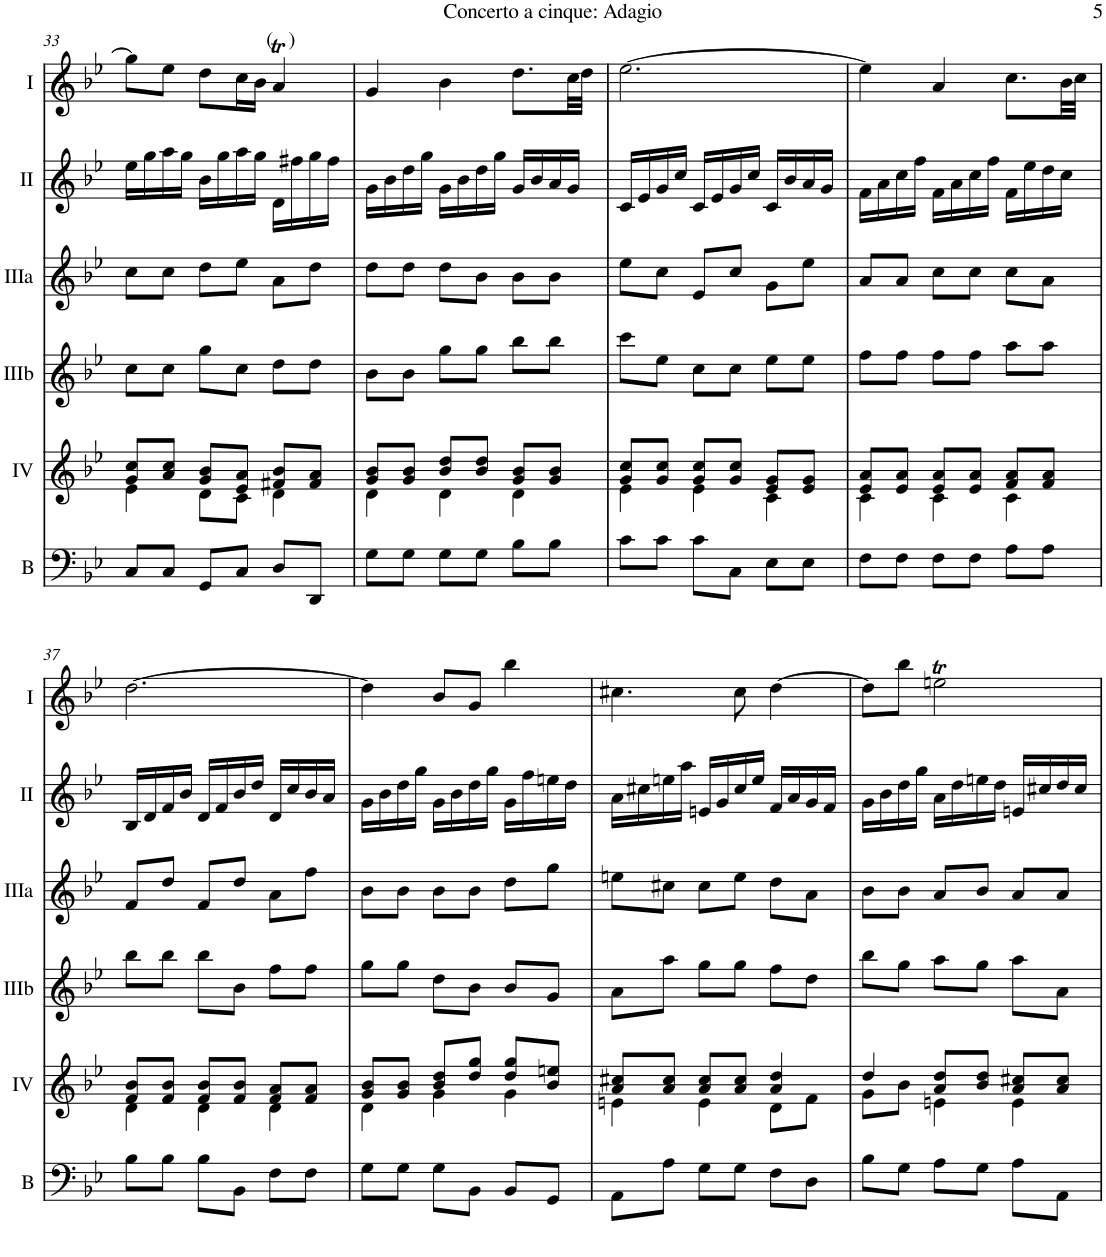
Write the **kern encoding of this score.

**kern	**kern	**kern	**kern	**kern	**kern
*part6	*part5	*part4	*part3	*part2	*part1
*staff6	*staff5	*staff4	*staff3	*staff2	*staff1
*I"Bass	*I"Acc. 4	*I"Acc. 3b	*I"Acc. 3a	*I"Acc. 2	*I"Acc. 1
*I'B	*	*	*	*	*
!!LO:PB:g=z
*clefF4	*clefG2	*clefG2	*clefG2	*clefG2	*clefG2
*Trd7c12	*	*Trd7c12	*	*	*
*k[b-e-]	*k[b-e-]	*k[b-e-]	*k[b-e-]	*k[b-e-]	*k[b-e-]
*M3/4	*M3/4	*M3/4	*M3/4	*M3/4	*M3/4
=33	=33	=33	=33	=33	=33
*	*^	*	*	*	*
8C/L	8g/ 8cc/L	4e-\	8cc\L	8cc\L	16ee-\LL	8gg\L]
.	.	.	.	.	16gg\	.
8C/J	8a/ 8cc/J	.	8cc\J	8cc\J	16aa\	8ee-\J
.	.	.	.	.	16gg\JJ	.
8GG/L	8g/ 8b-/L	8d\L	8gg\L	8dd\L	16b-\LL	8dd\L
.	.	.	.	.	16gg\	.
8C/J	8e-/ 8a/J	8c\J	8cc\J	8ee-\J	16aa\	16cc\L
.	.	.	.	.	16gg\JJ	16b-\JJ
!	!	!	!	!	!	!LO:TX:a:t=(   )
8D/L	8f#X/ 8b-/L	4d\	8dd\L	8a\L	16d\LL	4at/
.	.	.	.	.	16ff#X\	.
8DD/J	8f#/ 8a/J	.	8dd\J	8dd\J	16gg\	.
.	.	.	.	.	16ff#\JJ	.
=34	=34	=34	=34	=34	=34	=34
8G\L	8g/ 8b-/L	4d\	8b-\L	8dd\L	16g\LL	4g/
.	.	.	.	.	16b-\	.
8G\J	8g/ 8b-/J	.	8b-\J	8dd\J	16dd\	.
.	.	.	.	.	16gg\JJ	.
8G\L	8b-/ 8dd/L	4d\	8gg\L	8dd\L	16g\LL	4b-\
.	.	.	.	.	16b-\	.
8G\J	8b-/ 8dd/J	.	8gg\J	8b-\J	16dd\	.
.	.	.	.	.	16gg\JJ	.
8B-\L	8g/ 8b-/L	4d\	8bb-\L	8b-\L	16g/LL	8.dd\L
.	.	.	.	.	16b-/	.
8B-\J	8g/ 8b-/J	.	8bb-\J	8b-\J	16a/	.
.	.	.	.	.	16g/JJ	32cc\LL
.	.	.	.	.	.	32dd\JJJ
=35	=35	=35	=35	=35	=35	=35
8c\L	8g/ 8cc/L	4e-\	8ccc\L	8ee-\L	16c/LL	[2.ee-\
.	.	.	.	.	16e-/	.
8c\J	8g/ 8cc/J	.	8ee-\J	8cc\J	16g/	.
.	.	.	.	.	16cc/JJ	.
8c\L	8g/ 8cc/L	4e-\	8cc\L	8e-/L	16c/LL	.
.	.	.	.	.	16e-/	.
8C\J	8g/ 8cc/J	.	8cc\J	8cc/J	16g/	.
.	.	.	.	.	16cc/JJ	.
8E-\L	8e-/ 8g/L	4c\	8ee-\L	8g\L	16c/LL	.
.	.	.	.	.	16b-/	.
8E-\J	8e-/ 8g/J	.	8ee-\J	8ee-\J	16a/	.
.	.	.	.	.	16g/JJ	.
=36	=36	=36	=36	=36	=36	=36
8F\L	8e-/ 8a/L	4c\	8ff\L	8a/L	16f\LL	4ee-\]
.	.	.	.	.	16a\	.
8F\J	8e-/ 8a/J	.	8ff\J	8a/J	16cc\	.
.	.	.	.	.	16ff\JJ	.
8F\L	8e-/ 8a/L	4c\	8ff\L	8cc\L	16f\LL	4a/
.	.	.	.	.	16a\	.
8F\J	8e-/ 8a/J	.	8ff\J	8cc\J	16cc\	.
.	.	.	.	.	16ff\JJ	.
8A\L	8f/ 8a/L	4c\	8aa\L	8cc\L	16f\LL	8.cc\L
.	.	.	.	.	16ee-\	.
8A\J	8f/ 8a/J	.	8aa\J	8a\J	16dd\	.
.	.	.	.	.	16cc\JJ	32b-\LL
.	.	.	.	.	.	32cc\JJJ
!!LO:LB:g=z
=37	=37	=37	=37	=37	=37	=37
8B-\L	8f/ 8b-/L	4d\	8bb-\L	8f/L	16B-/LL	[2.dd\
.	.	.	.	.	16d/	.
8B-\J	8f/ 8b-/J	.	8bb-\J	8dd/J	16f/	.
.	.	.	.	.	16b-/JJ	.
8B-\L	8f/ 8b-/L	4d\	8bb-\L	8f/L	16d/LL	.
.	.	.	.	.	16f/	.
8BB-\J	8f/ 8b-/J	.	8b-\J	8dd/J	16b-/	.
.	.	.	.	.	16dd/JJ	.
8F\L	8f/ 8a/L	4d\	8ff\L	8a\L	16d/LL	.
.	.	.	.	.	16cc/	.
8F\J	8f/ 8a/J	.	8ff\J	8ff\J	16b-/	.
.	.	.	.	.	16a/JJ	.
=38	=38	=38	=38	=38	=38	=38
8G\L	8g/ 8b-/L	4d\	8gg\L	8b-\L	16g\LL	4dd\]
.	.	.	.	.	16b-\	.
8G\J	8g/ 8b-/J	.	8gg\J	8b-\J	16dd\	.
.	.	.	.	.	16gg\JJ	.
8G\L	8b-/ 8dd/L	4g\	8dd\L	8b-\L	16g\LL	8b-/L
.	.	.	.	.	16b-\	.
8BB-\J	8dd/ 8gg/J	.	8b-\J	8b-\J	16dd\	8g/J
.	.	.	.	.	16gg\JJ	.
8BB-/L	8dd/ 8gg/L	4g\	8b-/L	8dd\L	16g\LL	4bb-\
.	.	.	.	.	16ff\	.
8GG/J	8b-/ 8een/J	.	8g/J	8gg\J	16een\	.
.	.	.	.	.	16dd\JJ	.
=39	=39	=39	=39	=39	=39	=39
8AA\L	8a/ 8cc#X/L	4en\	8a\L	8een\L	16a\LL	4.cc#X\
.	.	.	.	.	16cc#X\	.
8A\J	8a/ 8cc#/J	.	8aa\J	8cc#X\J	16een\	.
.	.	.	.	.	16aa\JJ	.
8G\L	8a/ 8cc#/L	4e\	8gg\L	8cc#\L	16en/LL	.
.	.	.	.	.	16g/	.
8G\J	8a/ 8cc#/J	.	8gg\J	8ee\J	16cc#/	8cc#\
.	.	.	.	.	16ee/JJ	.
8F\L	4a/ 4dd/	8d\L	8ff\L	8dd\L	16f/LL	[4dd\
.	.	.	.	.	16a/	.
8D\J	.	8f\J	8dd\J	8a\J	16g/	.
.	.	.	.	.	16f/JJ	.
=40	=40	=40	=40	=40	=40	=40
8B-\L	4dd/	8g\L	8bb-\L	8b-\L	16g\LL	8dd\L]
.	.	.	.	.	16b-\	.
8G\J	.	8b-\J	8gg\J	8b-\J	16dd\	8bb-\J
.	.	.	.	.	16gg\JJ	.
8A\L	8a/ 8dd/L	4en\	8aa\L	8a/L	16a\LL	2eent\
.	.	.	.	.	16dd\	.
8G\J	8b-/ 8dd/J	.	8gg\J	8b-/J	16een\	.
.	.	.	.	.	16dd\JJ	.
8A\L	8a/ 8cc#X/L	4e\	8aa\L	8a/L	16en/LL	.
.	.	.	.	.	16cc#X/	.
8AA\J	8a/ 8cc#/J	.	8a\J	8a/J	16dd/	.
.	.	.	.	.	16cc#/JJ	.
*	*v	*v	*	*	*	*
=	=	=	=	=	=
*-	*-	*-	*-	*-	*-
